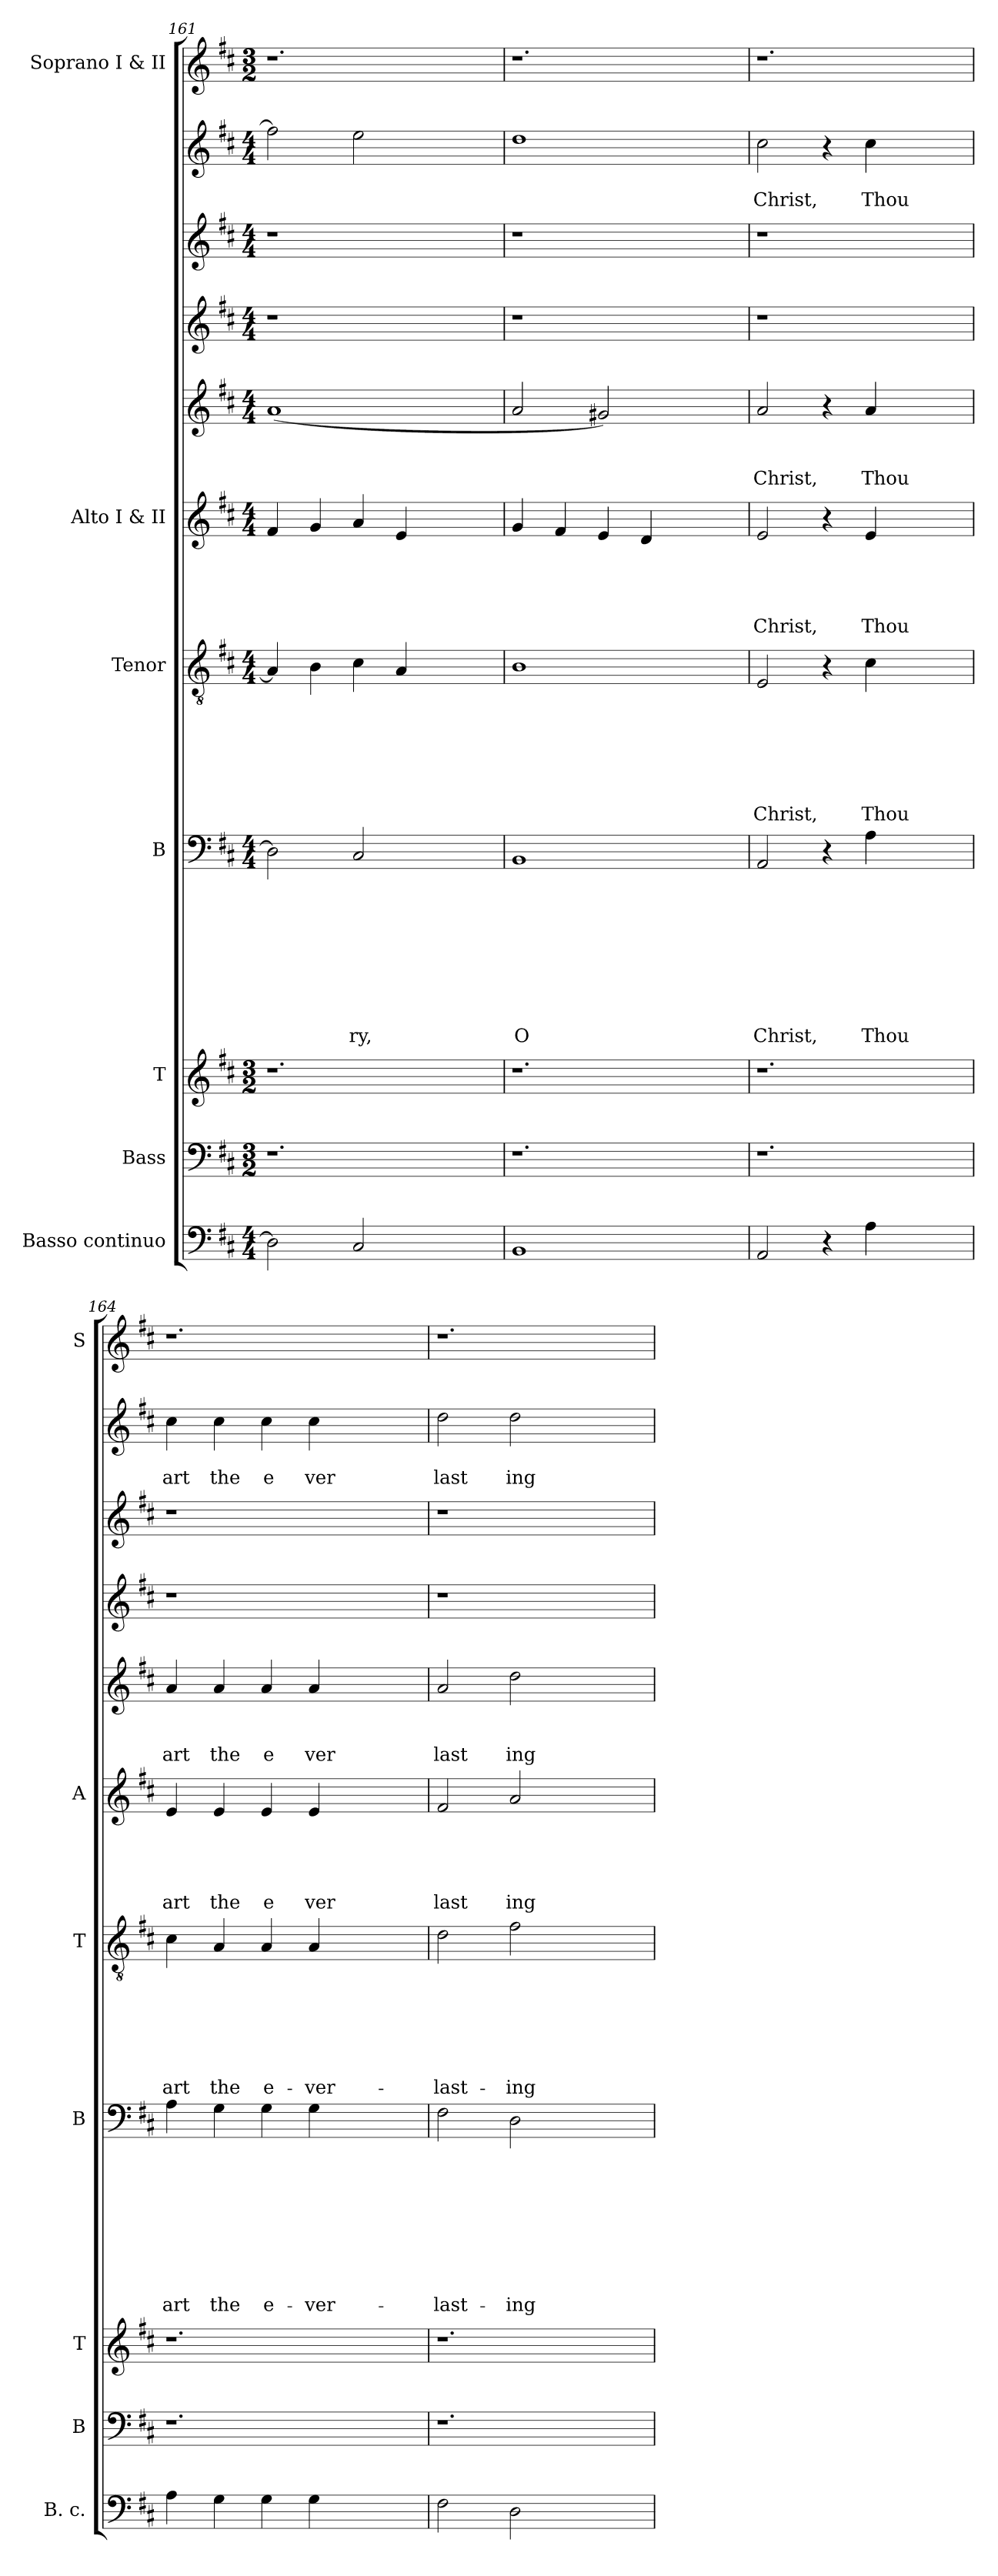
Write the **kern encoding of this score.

**kern	**kern	**kern	**kern	**text	**text	**text	**text	**text	**text	**text	**text	**text	**kern	**text	**text	**text	**text	**text	**text	**text	**kern	**text	**text	**text	**text	**text	**kern	**text	**text	**text	**kern	**kern	**kern	**text	**text	**kern
*part11	*part10	*part9	*part8	*part8	*part8	*part8	*part8	*part8	*part8	*part8	*part8	*part8	*part7	*part7	*part7	*part7	*part7	*part7	*part7	*part7	*part6	*part6	*part6	*part6	*part6	*part6	*part5	*part5	*part5	*part5	*part4	*part3	*part2	*part2	*part2	*part1
*staff11	*staff10	*staff9	*staff8	*staff8	*staff8	*staff8	*staff8	*staff8	*staff8	*staff8	*staff8	*staff8	*staff7	*staff7	*staff7	*staff7	*staff7	*staff7	*staff7	*staff7	*staff6	*staff6	*staff6	*staff6	*staff6	*staff6	*staff5	*staff5	*staff5	*staff5	*staff4	*staff3	*staff2	*staff2	*staff2	*staff1
*I"Basso continuo	*I"Bass	*I"T	*I"B	*	*	*	*	*	*	*	*	*	*I"Tenor	*	*	*	*	*	*	*	*I"Alto I & II	*	*	*	*	*	*	*	*	*	*	*	*	*	*	*I"Soprano I & II
*I'B. c.	*I'B	*I'T	*I'B	*	*	*	*	*	*	*	*	*	*I'T	*	*	*	*	*	*	*	*I'A	*	*	*	*	*	*	*	*	*	*	*	*	*	*	*I'S
*clefF4	*clefF4	*clefG2	*clefF4	*	*	*	*	*	*	*	*	*	*clefGv2	*	*	*	*	*	*	*	*clefG2	*	*	*	*	*	*clefG2	*	*	*	*clefG2	*clefG2	*clefG2	*	*	*clefG2
*ITrd7c12	*	*	*	*	*	*	*	*	*	*	*	*	*	*	*	*	*	*	*	*	*	*	*	*	*	*	*	*	*	*	*	*	*	*	*	*
*k[f#c#]	*k[f#c#]	*k[f#c#]	*k[f#c#]	*	*	*	*	*	*	*	*	*	*k[f#c#]	*	*	*	*	*	*	*	*k[f#c#]	*	*	*	*	*	*k[f#c#]	*	*	*	*k[f#c#]	*k[f#c#]	*k[f#c#]	*	*	*k[f#c#]
*D:	*D:	*D:	*D:	*	*	*	*	*	*	*	*	*	*D:	*	*	*	*	*	*	*	*D:	*	*	*	*	*	*D:	*	*	*	*D:	*D:	*D:	*	*	*D:
*M4/4	*M3/2	*M3/2	*M4/4	*	*	*	*	*	*	*	*	*	*M4/4	*	*	*	*	*	*	*	*M4/4	*	*	*	*	*	*M4/4	*	*	*	*M4/4	*M4/4	*M4/4	*	*	*M3/2
=161	=161	=161	=161	=161	=161	=161	=161	=161	=161	=161	=161	=161	=161	=161	=161	=161	=161	=161	=161	=161	=161	=161	=161	=161	=161	=161	=161	=161	=161	=161	=161	=161	=161	=161	=161	=161
2DD\]	1.r	1.r	2D\]	.	.	.	.	.	.	.	.	.	4A/]	.	.	.	.	.	.	.	4f#/	.	.	.	.	.	(<1a	.	.	.	1r	1r	2ff#\]	.	.	1.r
.	.	.	.	.	.	.	.	.	.	.	.	.	4B\	.	.	.	.	.	.	.	4g/	.	.	.	.	.	.	.	.	.	.	.	.	.	.	.
!	!	!	!	!	!	!	!	!	!	!	!	!LO:LY:b	!	!	!	!	!	!	!	!	!	!	!	!	!	!	!	!	!	!	!	!	!	!	!	!
2CC#/	.	.	2C#/	.	.	.	.	.	.	.	.	ry,	4c#\	.	.	.	.	.	.	.	4a/	.	.	.	.	.	.	.	.	.	.	.	2ee\	.	.	.
.	.	.	.	.	.	.	.	.	.	.	.	.	4A/	.	.	.	.	.	.	.	4e/	.	.	.	.	.	.	.	.	.	.	.	.	.	.	.
2ryy	.	.	2ryy	.	.	.	.	.	.	.	.	.	2ryy	.	.	.	.	.	.	.	2ryy	.	.	.	.	.	2ryy	.	.	.	2ryy	2ryy	2ryy	.	.	.
!!LO:PB:g=z
=162	=162	=162	=162	=162	=162	=162	=162	=162	=162	=162	=162	=162	=162	=162	=162	=162	=162	=162	=162	=162	=162	=162	=162	=162	=162	=162	=162	=162	=162	=162	=162	=162	=162	=162	=162	=162
!	!	!	!	!	!	!	!	!	!	!	!	!LO:LY:b	!	!	!	!	!	!	!	!	!	!	!	!	!	!	!	!	!	!	!	!	!	!	!	!
1BBB	1.r	1.r	1BB	.	.	.	.	.	.	.	.	O	1B	.	.	.	.	.	.	.	4g/	.	.	.	.	.	2a/	.	.	.	1r	1r	1dd	.	.	1.r
.	.	.	.	.	.	.	.	.	.	.	.	.	.	.	.	.	.	.	.	.	4f#/	.	.	.	.	.	.	.	.	.	.	.	.	.	.	.
.	.	.	.	.	.	.	.	.	.	.	.	.	.	.	.	.	.	.	.	.	4e/	.	.	.	.	.	2g#X/)	.	.	.	.	.	.	.	.	.
.	.	.	.	.	.	.	.	.	.	.	.	.	.	.	.	.	.	.	.	.	4d/	.	.	.	.	.	.	.	.	.	.	.	.	.	.	.
2ryy	.	.	2ryy	.	.	.	.	.	.	.	.	.	2ryy	.	.	.	.	.	.	.	2ryy	.	.	.	.	.	2ryy	.	.	.	2ryy	2ryy	2ryy	.	.	.
=163	=163	=163	=163	=163	=163	=163	=163	=163	=163	=163	=163	=163	=163	=163	=163	=163	=163	=163	=163	=163	=163	=163	=163	=163	=163	=163	=163	=163	=163	=163	=163	=163	=163	=163	=163	=163
!	!	!	!	!	!	!	!	!	!	!	!	!LO:LY:b	!	!	!	!	!	!	!	!LO:LY:b	!	!	!	!	!	!LO:LY:b	!	!	!	!LO:LY:b	!	!	!	!	!LO:LY:b	!
2AAA/	1.r	1.r	2AA/	.	.	.	.	.	.	.	.	Christ,	2E/	.	.	.	.	.	.	Christ,	2e/	.	.	.	.	Christ,	2a/	.	.	Christ,	1r	1r	2cc#\	.	Christ,	1.r
4r	.	.	4r	.	.	.	.	.	.	.	.	.	4r	.	.	.	.	.	.	.	4r	.	.	.	.	.	4r	.	.	.	.	.	4r	.	.	.
!	!	!	!	!	!	!	!	!	!	!	!	!LO:LY:b	!	!	!	!	!	!	!	!LO:LY:b	!	!	!	!	!	!LO:LY:b	!	!	!	!LO:LY:b	!	!	!	!	!LO:LY:b	!
4AA\	.	.	4A\	.	.	.	.	.	.	.	.	Thou	4c#\	.	.	.	.	.	.	Thou	4e/	.	.	.	.	Thou	4a/	.	.	Thou	.	.	4cc#\	.	Thou	.
2ryy	.	.	2ryy	.	.	.	.	.	.	.	.	.	2ryy	.	.	.	.	.	.	.	2ryy	.	.	.	.	.	2ryy	.	.	.	2ryy	2ryy	2ryy	.	.	.
=164	=164	=164	=164	=164	=164	=164	=164	=164	=164	=164	=164	=164	=164	=164	=164	=164	=164	=164	=164	=164	=164	=164	=164	=164	=164	=164	=164	=164	=164	=164	=164	=164	=164	=164	=164	=164
!	!	!	!	!	!	!	!	!	!	!	!	!LO:LY:b	!	!	!	!	!	!	!	!LO:LY:b	!	!	!	!	!	!LO:LY:b	!	!	!	!LO:LY:b	!	!	!	!	!LO:LY:b	!
4AA\	1.r	1.r	4A\	.	.	.	.	.	.	.	.	art	4c#\	.	.	.	.	.	.	art	4e/	.	.	.	.	art	4a/	.	.	art	1r	1r	4cc#\	.	art	1.r
!	!	!	!	!	!	!	!	!	!	!	!	!LO:LY:b	!	!	!	!	!	!	!	!LO:LY:b	!	!	!	!	!	!LO:LY:b	!	!	!	!LO:LY:b	!	!	!	!	!LO:LY:b	!
4GG\	.	.	4G\	.	.	.	.	.	.	.	.	the	4A/	.	.	.	.	.	.	the	4e/	.	.	.	.	the	4a/	.	.	the	.	.	4cc#\	.	the	.
!	!	!	!	!	!	!	!	!	!	!	!	!LO:LY:b	!	!	!	!	!	!	!	!LO:LY:b	!	!	!	!	!	!LO:LY:b	!	!	!	!LO:LY:b	!	!	!	!	!LO:LY:b	!
4GG\	.	.	4G\	.	.	.	.	.	.	.	.	e-	4A/	.	.	.	.	.	.	e-	4e/	.	.	.	.	e	4a/	.	.	e	.	.	4cc#\	.	e	.
!	!	!	!	!	!	!	!	!	!	!	!	!LO:LY:b	!	!	!	!	!	!	!	!LO:LY:b	!	!	!	!	!	!LO:LY:b	!	!	!	!LO:LY:b	!	!	!	!	!LO:LY:b	!
4GG\	.	.	4G\	.	.	.	.	.	.	.	.	-ver-	4A/	.	.	.	.	.	.	-ver-	4e/	.	.	.	.	ver	4a/	.	.	ver	.	.	4cc#\	.	ver	.
2ryy	.	.	2ryy	.	.	.	.	.	.	.	.	.	2ryy	.	.	.	.	.	.	.	2ryy	.	.	.	.	.	2ryy	.	.	.	2ryy	2ryy	2ryy	.	.	.
=165	=165	=165	=165	=165	=165	=165	=165	=165	=165	=165	=165	=165	=165	=165	=165	=165	=165	=165	=165	=165	=165	=165	=165	=165	=165	=165	=165	=165	=165	=165	=165	=165	=165	=165	=165	=165
!	!	!	!	!	!	!	!	!	!	!	!	!LO:LY:b	!	!	!	!	!	!	!	!LO:LY:b	!	!	!	!	!	!LO:LY:b	!	!	!	!LO:LY:b	!	!	!	!	!LO:LY:b	!
2FF#\	1.r	1.r	2F#\	.	.	.	.	.	.	.	.	-last-	2d\	.	.	.	.	.	.	-last-	2f#/	.	.	.	.	last	2a/	.	.	last	1r	1r	2dd\	.	last	1.r
!	!	!	!	!	!	!	!	!	!	!	!	!LO:LY:b	!	!	!	!	!	!	!	!LO:LY:b	!	!	!	!	!	!LO:LY:b	!	!	!	!LO:LY:b	!	!	!	!	!LO:LY:b	!
2DD\	.	.	2D\	.	.	.	.	.	.	.	.	-ing	2f#\	.	.	.	.	.	.	-ing	2a/	.	.	.	.	ing	2dd\	.	.	ing	.	.	2dd\	.	ing	.
2ryy	.	.	2ryy	.	.	.	.	.	.	.	.	.	2ryy	.	.	.	.	.	.	.	2ryy	.	.	.	.	.	2ryy	.	.	.	2ryy	2ryy	2ryy	.	.	.
=	=	=	=	=	=	=	=	=	=	=	=	=	=	=	=	=	=	=	=	=	=	=	=	=	=	=	=	=	=	=	=	=	=	=	=	=
*-	*-	*-	*-	*-	*-	*-	*-	*-	*-	*-	*-	*-	*-	*-	*-	*-	*-	*-	*-	*-	*-	*-	*-	*-	*-	*-	*-	*-	*-	*-	*-	*-	*-	*-	*-	*-
